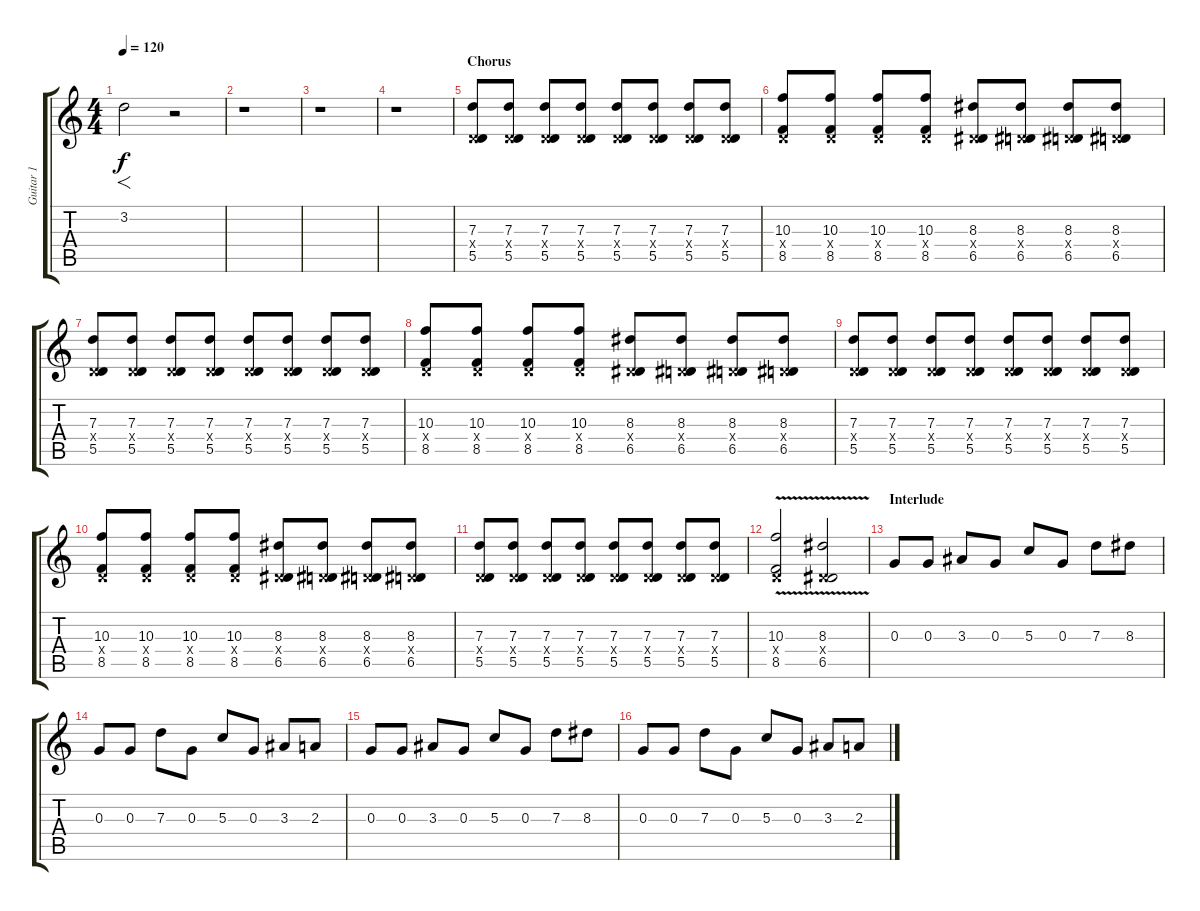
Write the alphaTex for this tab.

\track ("Guitar 1" "Guitar 1") {instrument distortionguitar}
\staff {score tabs}
\tuning (E4 B3 G3 D3 A2 E2) {hide}
\ts (4 4)
\tempo 120
\clef g2
\ks c
3.2.2{f dy f} r.2 |
r.1 |
r.1 |
r.1 |
\section ("" "Chorus")
(7.3 0.4{x} 5.5).8 (7.3 0.4{x} 5.5).8 (7.3 0.4{x} 5.5).8 (7.3 0.4{x} 5.5).8 (7.3 0.4{x} 5.5).8 (7.3 0.4{x} 5.5).8 (7.3 0.4{x} 5.5).8 (7.3 0.4{x} 5.5).8 |
(10.3 0.4{x} 8.5).8 (10.3 0.4{x} 8.5).8 (10.3 0.4{x} 8.5).8 (10.3 0.4{x} 8.5).8 (8.3 0.4{x} 6.5).8 (8.3 0.4{x} 6.5).8 (8.3 0.4{x} 6.5).8 (8.3 0.4{x} 6.5).8 |
(7.3 0.4{x} 5.5).8 (7.3 0.4{x} 5.5).8 (7.3 0.4{x} 5.5).8 (7.3 0.4{x} 5.5).8 (7.3 0.4{x} 5.5).8 (7.3 0.4{x} 5.5).8 (7.3 0.4{x} 5.5).8 (7.3 0.4{x} 5.5).8 |
(10.3 0.4{x} 8.5).8 (10.3 0.4{x} 8.5).8 (10.3 0.4{x} 8.5).8 (10.3 0.4{x} 8.5).8 (8.3 0.4{x} 6.5).8 (8.3 0.4{x} 6.5).8 (8.3 0.4{x} 6.5).8 (8.3 0.4{x} 6.5).8 |
(7.3 0.4{x} 5.5).8 (7.3 0.4{x} 5.5).8 (7.3 0.4{x} 5.5).8 (7.3 0.4{x} 5.5).8 (7.3 0.4{x} 5.5).8 (7.3 0.4{x} 5.5).8 (7.3 0.4{x} 5.5).8 (7.3 0.4{x} 5.5).8 |
(10.3 0.4{x} 8.5).8 (10.3 0.4{x} 8.5).8 (10.3 0.4{x} 8.5).8 (10.3 0.4{x} 8.5).8 (8.3 0.4{x} 6.5).8 (8.3 0.4{x} 6.5).8 (8.3 0.4{x} 6.5).8 (8.3 0.4{x} 6.5).8 |
(7.3 0.4{x} 5.5).8 (7.3 0.4{x} 5.5).8 (7.3 0.4{x} 5.5).8 (7.3 0.4{x} 5.5).8 (7.3 0.4{x} 5.5).8 (7.3 0.4{x} 5.5).8 (7.3 0.4{x} 5.5).8 (7.3 0.4{x} 5.5).8 |
(10.3 0.4{x} 8.5{v}).2 (8.3 0.4{x} 6.5{v}).2 |
\section ("" "Interlude")
0.3.8 0.3.8 3.3.8 0.3.8 5.3.8 0.3.8 7.3.8 8.3.8 |
0.3.8 0.3.8 7.3.8 0.3.8 5.3.8 0.3.8 3.3.8 2.3.8 |
0.3.8 0.3.8 3.3.8 0.3.8 5.3.8 0.3.8 7.3.8 8.3.8 |
0.3.8 0.3.8 7.3.8 0.3.8 5.3.8 0.3.8 3.3.8 2.3.8
